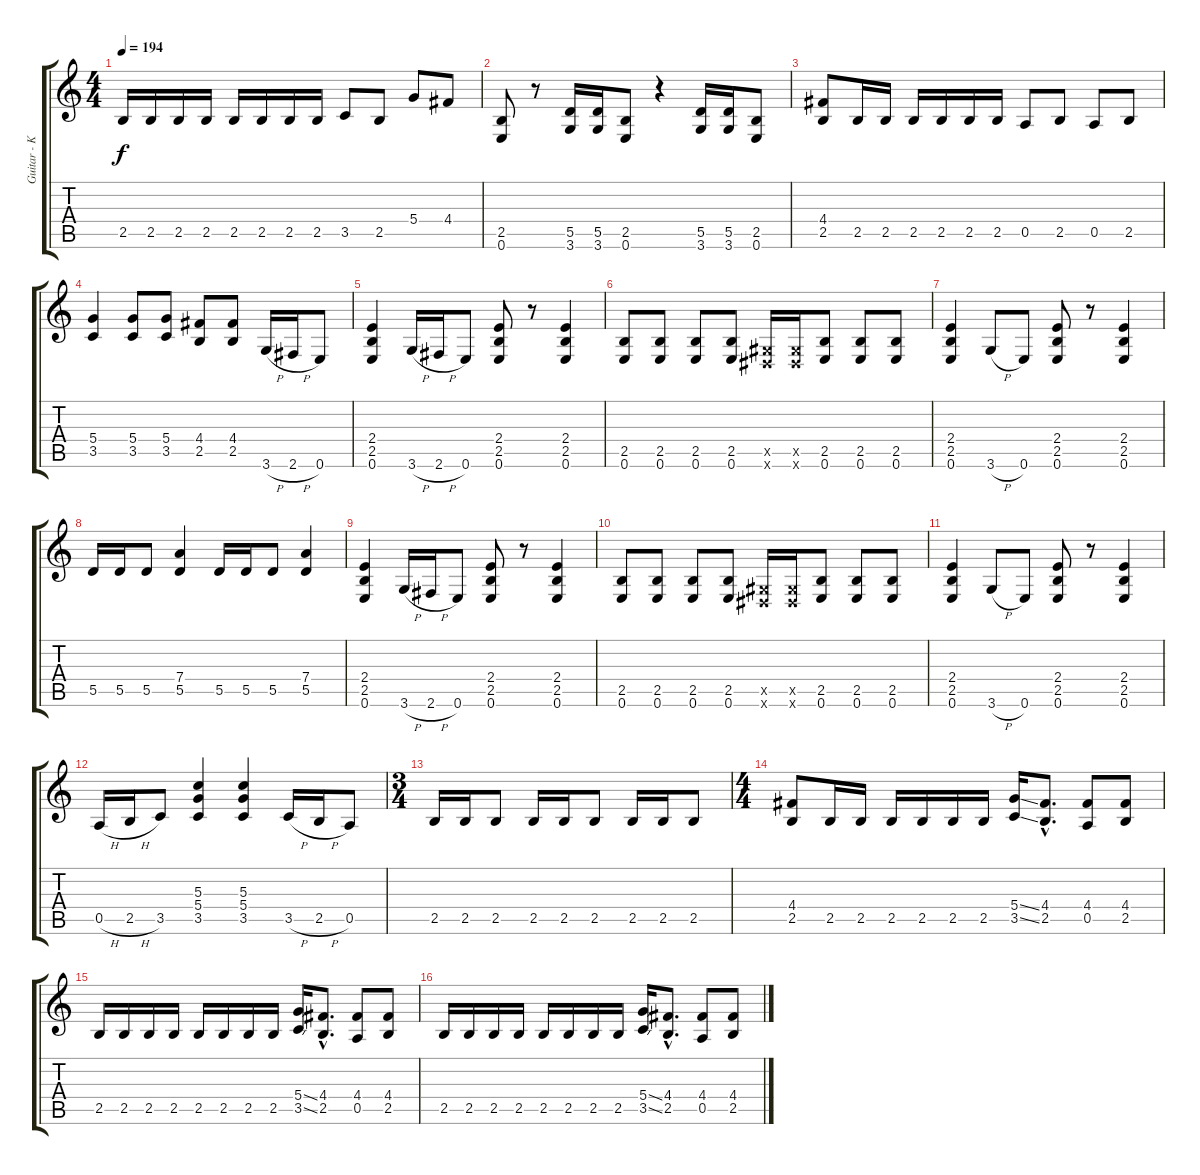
\track ("Guitar - Kirk" "Guitar - K") {instrument distortionguitar}
\staff {score tabs}
\tuning (E4 B3 G3 D3 A2 E2) {hide}
\ts (4 4)
\tempo 194
\clef g2
\ks c
2.5.16{dy f} 2.5.16 2.5.16 2.5.16 2.5.16 2.5.16 2.5.16 2.5.16 3.5.8 2.5.8 5.4.8 4.4.8 |
(2.5 0.6).8 r.8 (5.5 3.6).16 (5.5 3.6).16 (2.5 0.6).8 r.4 (5.5 3.6).16 (5.5 3.6).16 (2.5 0.6).8 |
(4.4 2.5).8 2.5.16 2.5.16 2.5.16 2.5.16 2.5.16 2.5.16 0.5.8 2.5.8 0.5.8 2.5.8 |
(5.4 3.5).4 (5.4 3.5).8 (5.4 3.5).8 (4.4 2.5).8 (4.4 2.5).8 3.6{h}.16 2.6{h}.16 0.6.8 |
(2.4 2.5 0.6).4 3.6{h}.16 2.6{h}.16 0.6.8 (2.4 2.5 0.6).8 r.8 (2.4 2.5 0.6).4 |
(2.5 0.6).8 (2.5 0.6).8 (2.5 0.6).8 (2.5 0.6).8 (-1.5{x} -1.6{x}).16 (-1.5{x} -1.6{x}).16 (2.5 0.6).8 (2.5 0.6).8 (2.5 0.6).8 |
(2.4 2.5 0.6).4 3.6{h}.8 0.6.8 (2.4 2.5 0.6).8 r.8 (2.4 2.5 0.6).4 |
5.5.16 5.5.16 5.5.8 (7.4 5.5).4 5.5.16 5.5.16 5.5.8 (7.4 5.5).4 |
(2.4 2.5 0.6).4 3.6{h}.16 2.6{h}.16 0.6.8 (2.4 2.5 0.6).8 r.8 (2.4 2.5 0.6).4 |
(2.5 0.6).8 (2.5 0.6).8 (2.5 0.6).8 (2.5 0.6).8 (-1.5{x} -1.6{x}).16 (-1.5{x} -1.6{x}).16 (2.5 0.6).8 (2.5 0.6).8 (2.5 0.6).8 |
(2.4 2.5 0.6).4 3.6{h}.8 0.6.8 (2.4 2.5 0.6).8 r.8 (2.4 2.5 0.6).4 |
0.5{h}.16 2.5{h}.16 3.5.8 (5.3 5.4 3.5).4 (5.3 5.4 3.5).4 3.5{h}.16 2.5{h}.16 0.5.8 |
\ts (3 4)
2.5.16 2.5.16 2.5.8 2.5.16 2.5.16 2.5.8 2.5.16 2.5.16 2.5.8 |
\ts (4 4)
(4.4 2.5).8 2.5.16 2.5.16 2.5.16 2.5.16 2.5.16 2.5.16 (5.4{ss} 3.5{ss}).16 (4.4{hac} 2.5{hac}).8{d} (4.4 0.5).8 (4.4 2.5).8 |
2.5.16 2.5.16 2.5.16 2.5.16 2.5.16 2.5.16 2.5.16 2.5.16 (5.4{ss} 3.5{ss}).16 (4.4{hac} 2.5{hac}).8{d} (4.4 0.5).8 (4.4 2.5).8 |
2.5.16 2.5.16 2.5.16 2.5.16 2.5.16 2.5.16 2.5.16 2.5.16 (5.4{ss} 3.5{ss}).16 (4.4{hac} 2.5{hac}).8{d} (4.4 0.5).8 (4.4 2.5).8
